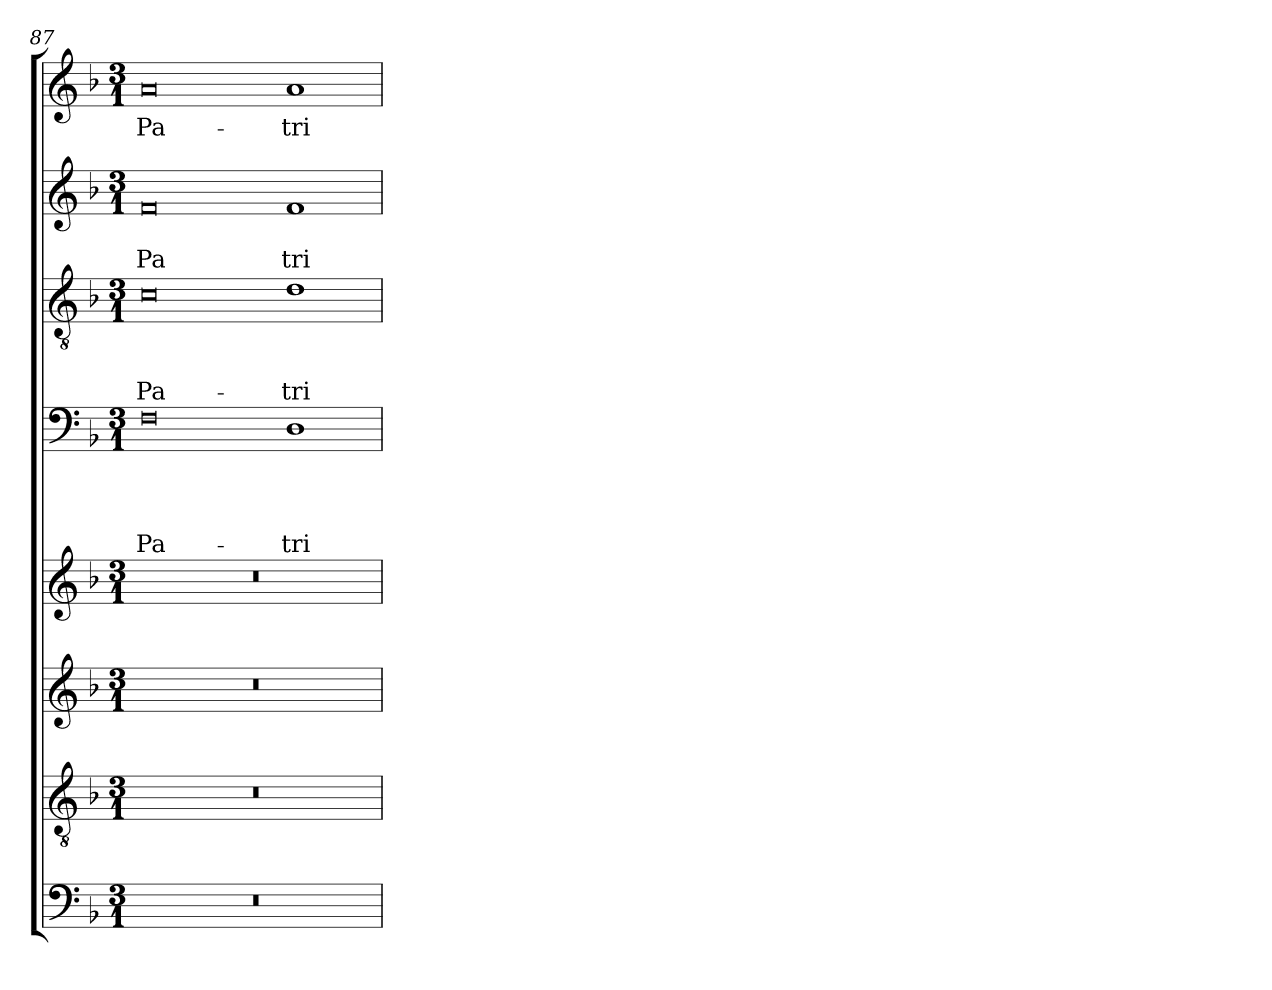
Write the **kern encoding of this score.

**kern	**kern	**kern	**kern	**kern	**text	**text	**text	**text	**kern	**text	**text	**text	**kern	**text	**text	**kern	**text
*part8	*part7	*part6	*part5	*part4	*part4	*part4	*part4	*part4	*part3	*part3	*part3	*part3	*part2	*part2	*part2	*part1	*part1
*staff8	*staff7	*staff6	*staff5	*staff4	*staff4	*staff4	*staff4	*staff4	*staff3	*staff3	*staff3	*staff3	*staff2	*staff2	*staff2	*staff1	*staff1
*clefF4	*clefGv2	*clefG2	*clefG2	*clefF4	*	*	*	*	*clefGv2	*	*	*	*clefG2	*	*	*clefG2	*
*k[b-]	*k[b-]	*k[b-]	*k[b-]	*k[b-]	*	*	*	*	*k[b-]	*	*	*	*k[b-]	*	*	*k[b-]	*
*F:	*F:	*F:	*F:	*F:	*	*	*	*	*F:	*	*	*	*F:	*	*	*F:	*
*M3/1	*M3/1	*M3/1	*M3/1	*M3/1	*	*	*	*	*M3/1	*	*	*	*M3/1	*	*	*M3/1	*
=87	=87	=87	=87	=87	=87	=87	=87	=87	=87	=87	=87	=87	=87	=87	=87	=87	=87
!	!	!	!	!	!	!	!	!LO:LY:b	!	!	!	!LO:LY:b	!	!	!LO:LY:b	!	!LO:LY:b
0.r	0.r	0.r	0.r	0F	.	.	.	Pa-	0c	.	.	Pa-	0f	.	Pa	0a	Pa-
!	!	!	!	!	!	!	!	!LO:LY:b	!	!	!	!LO:LY:b	!	!	!LO:LY:b	!	!LO:LY:b
.	.	.	.	1D	.	.	.	-tri	1d	.	.	-tri	1f	.	tri	1a	-tri
=	=	=	=	=	=	=	=	=	=	=	=	=	=	=	=	=	=
*-	*-	*-	*-	*-	*-	*-	*-	*-	*-	*-	*-	*-	*-	*-	*-	*-	*-
